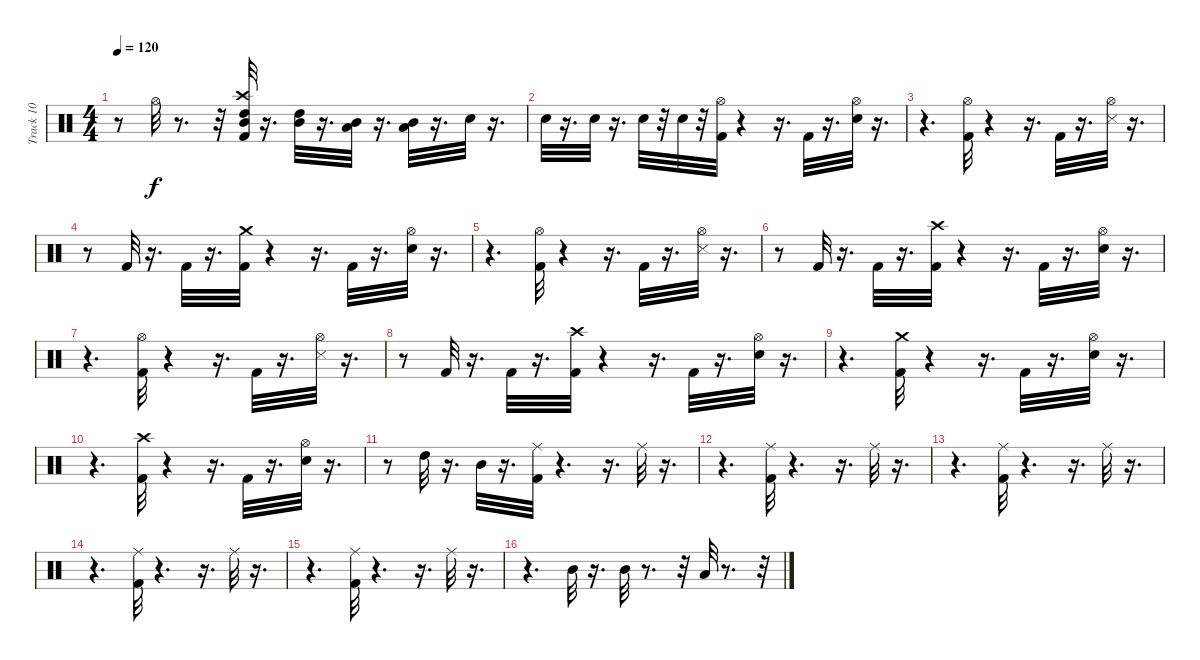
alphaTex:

\track ("Track 10" "Track 10") {instrument percussion}
\staff {score}
\articulation defaults
\ts (4 4)
\tempo 120
\clef neutral
\ks c
r.8{dy f} "Hi-Hat (open)".32 r.8{d} r.32 ("Mid Tom (hit)" "High Tom (hit)" "Crash high (hit)" "Kick (hit) 2").32 r.16{d} ("Mid Tom (hit)" "High Tom (hit)").32 r.16{d} ("Low Tom (hit)" "Mid Tom (hit)").32 r.16{d} ("Low Tom (hit)" "Mid Tom (hit)").32 r.16{d} "Electric Snare (hit)".32 r.16{d} |
"Electric Snare (hit)".32 r.16{d} "Electric Snare (hit)".32 r.16{d} "Electric Snare (hit)".32 r.32 "Electric Snare (hit)".32 r.32 ("Kick (hit) 2" "Hi-Hat (open)").32 r.4 r.16{d} "Kick (hit) 2".32 r.16{d} ("Electric Snare (hit)" "Hi-Hat (open)").32 r.16{d} |
r.4{d} ("Hi-Hat (open)" "Kick (hit) 2").32 r.4 r.16{d} "Kick (hit) 2".32 r.16{d} ("Snare (side stick) 3" "Hi-Hat (open)").32 r.16{d} |
r.8 "Kick (hit) 2".32 r.16{d} "Kick (hit) 2".32 r.16{d} ("Crash medium (hit)" "Kick (hit) 2").32 r.4 r.16{d} "Kick (hit) 2".32 r.16{d} ("Hi-Hat (open)" "Electric Snare (hit)").32 r.16{d} |
r.4{d} ("Hi-Hat (open)" "Kick (hit) 2").32 r.4 r.16{d} "Kick (hit) 2".32 r.16{d} ("Hi-Hat (open)" "Snare (side stick) 3").32 r.16{d} |
r.8 "Kick (hit) 2".32 r.16{d} "Kick (hit) 2".32 r.16{d} ("Kick (hit) 2" "Crash high (hit)").32 r.4 r.16{d} "Kick (hit) 2".32 r.16{d} ("Hi-Hat (open)" "Electric Snare (hit)").32 r.16{d} |
r.4{d} ("Hi-Hat (open)" "Kick (hit) 2").32 r.4 r.16{d} "Kick (hit) 2".32 r.16{d} ("Snare (side stick) 3" "Hi-Hat (open)").32 r.16{d} |
r.8 "Kick (hit) 2".32 r.16{d} "Kick (hit) 2".32 r.16{d} ("Kick (hit) 2" "Crash high (hit)").32 r.4 r.16{d} "Kick (hit) 2".32 r.16{d} ("Electric Snare (hit)" "Hi-Hat (open)").32 r.16{d} |
r.4{d} ("Kick (hit) 2" "Crash medium (hit)").32 r.4 r.16{d} "Kick (hit) 2".32 r.16{d} ("Electric Snare (hit)" "Hi-Hat (open)").32 r.16{d} |
r.4{d} ("Kick (hit) 2" "Crash high (hit)").32 r.4 r.16{d} "Kick (hit) 2".32 r.16{d} ("Hi-Hat (open)" "Electric Snare (hit)").32 r.16{d} |
r.8 "High Tom (hit)".32 r.16{d} "Mid Tom (hit)".32 r.16{d} ("Ride (middle)" "Kick (hit) 2").32 r.4{d} r.16{d} "Ride (middle)".32 r.16{d} |
r.4{d} ("Kick (hit) 2" "Ride (middle)").32 r.4{d} r.16{d} "Ride (middle)".32 r.16{d} |
r.4{d} ("Ride (middle)" "Kick (hit) 2").32 r.4{d} r.16{d} "Ride (middle)".32 r.16{d} |
r.4{d} ("Ride (middle)" "Kick (hit) 2").32 r.4{d} r.16{d} "Ride (middle)".32 r.16{d} |
r.4{d} ("Ride (middle)" "Kick (hit) 2").32 r.4{d} r.16{d} "Ride (middle)".32 r.16{d} |
r.4{d} "Mid Tom (hit)".32 r.16{d} "Mid Tom (hit)".32 r.8{d} r.32 "Low Tom (hit)".32 r.8{d} r.32
